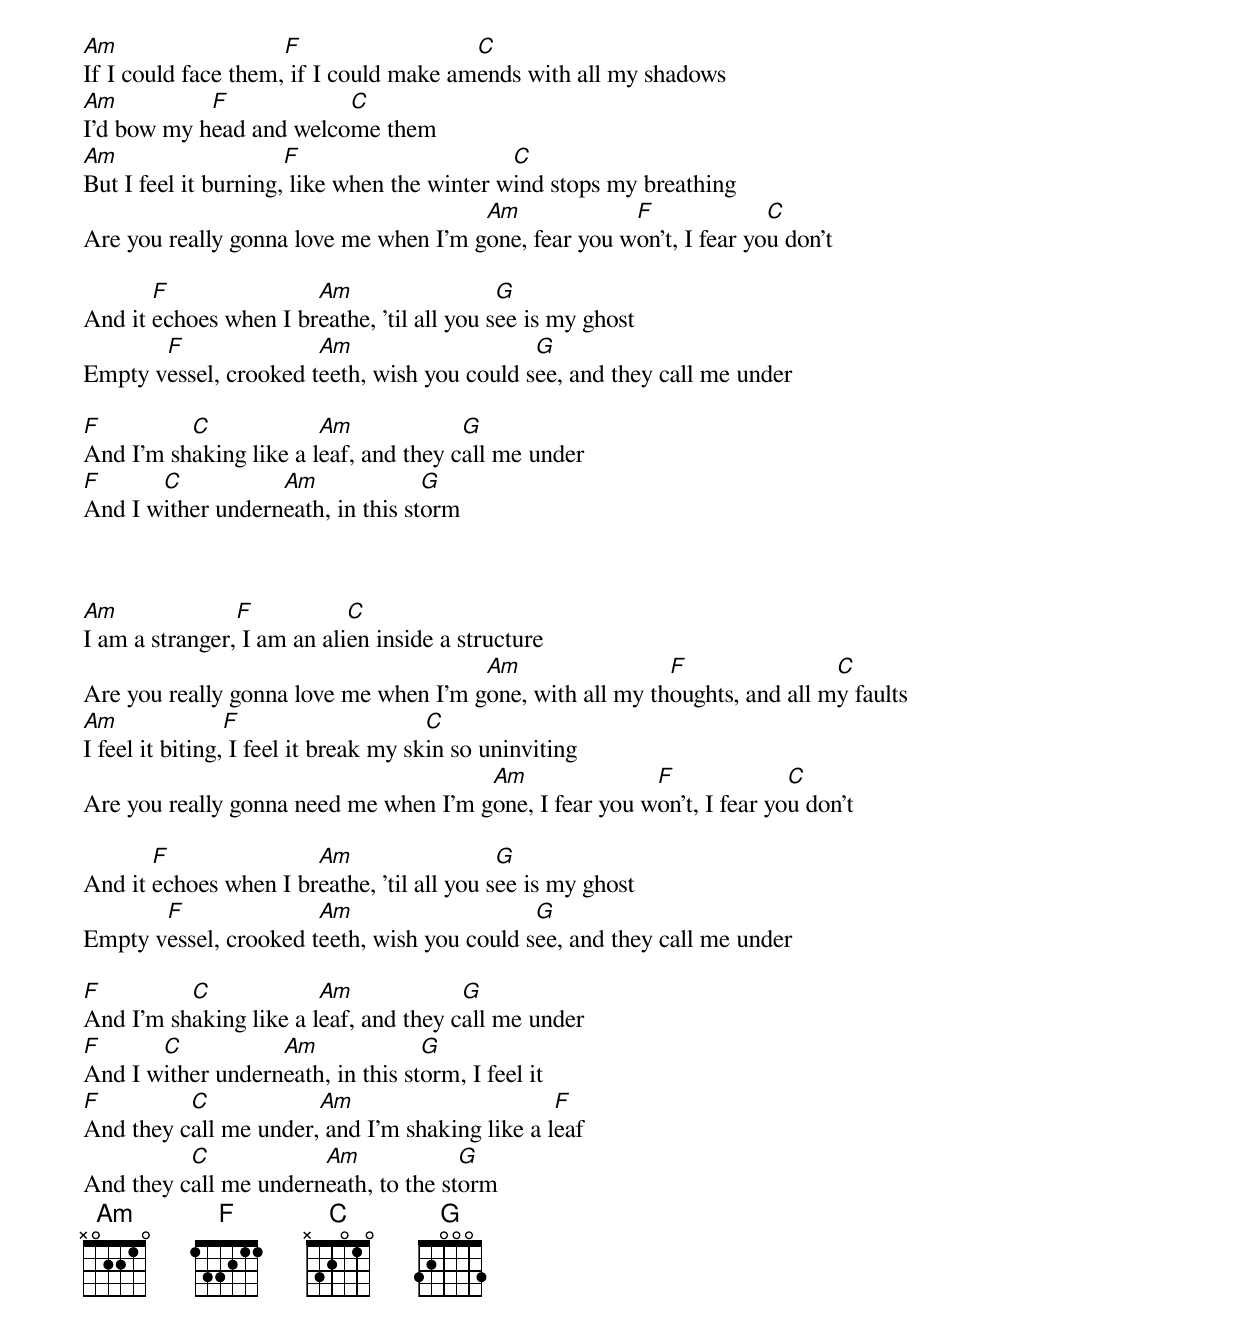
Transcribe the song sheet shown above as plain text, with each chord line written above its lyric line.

Am                   F                  C
If I could face them, if I could make amends with all my shadows
Am          F            C
I'd bow my head and welcome them
Am                    F                      C
But I feel it burning, like when the winter wind stops my breathing
                                       Am             F              C
Are you really gonna love me when I'm gone, fear you won't, I fear you don't

       F               Am                   G
And it echoes when I breathe, 'til all you see is my ghost
       F               Am                    G
Empty vessel, crooked teeth, wish you could see, and they call me under

F         C             Am             G
And I'm shaking like a leaf, and they call me under
F      C           Am              G
And I wither underneath, in this storm



Am              F           C
I am a stranger, I am an alien inside a structure
                                       Am                 F                C
Are you really gonna love me when I'm gone, with all my thoughts, and all my faults
Am               F                     C
I feel it biting, I feel it break my skin so uninviting
                                       Am               F              C
Are you really gonna need me when I'm gone, I fear you won't, I fear you don't

       F               Am                   G
And it echoes when I breathe, 'til all you see is my ghost
       F               Am                    G
Empty vessel, crooked teeth, wish you could see, and they call me under

F         C             Am             G
And I'm shaking like a leaf, and they call me under
F      C           Am              G
And I wither underneath, in this storm, I feel it
F         C            Am                       F
And they call me under, and I'm shaking like a leaf
          C            Am             G
And they call me underneath, to the storm
